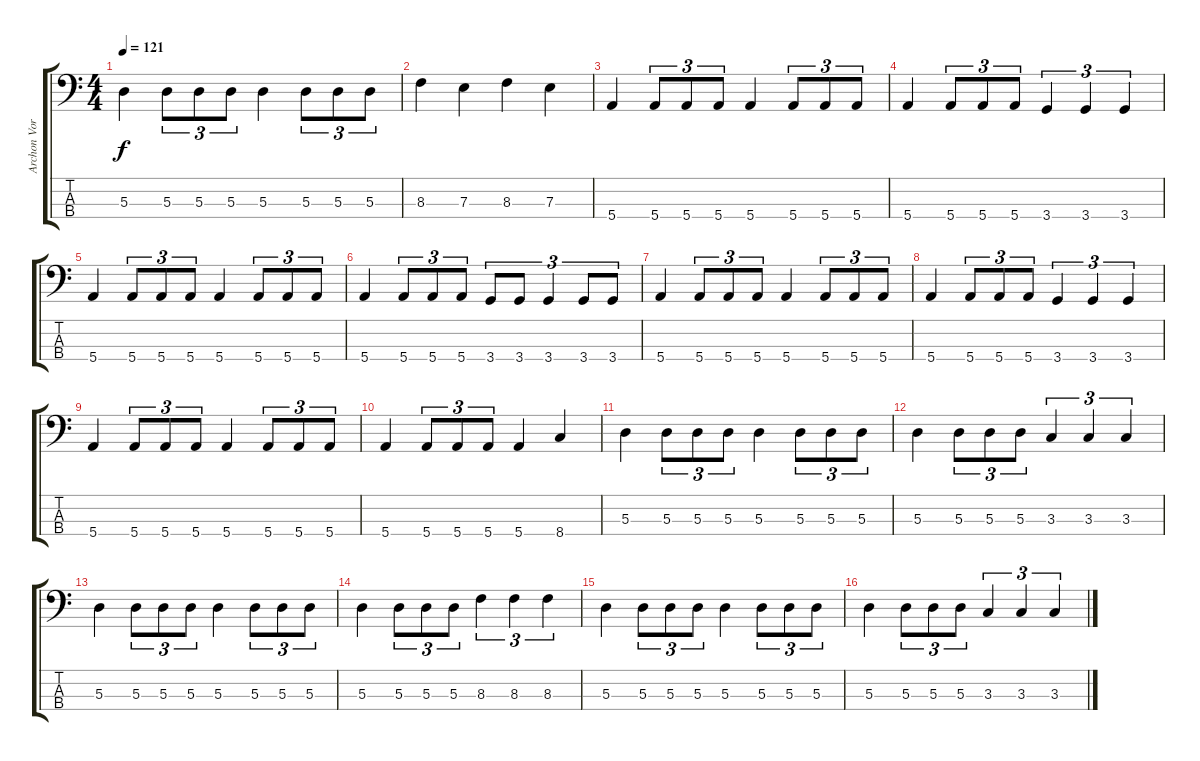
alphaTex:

\track ("Archon Vorskaath" "Archon Vor") {instrument electricbasspick}
\staff {score tabs}
\tuning (G2 D2 A1 E1) {hide}
\ts (4 4)
\tempo 121
\clef f4
\ks c
5.3.4{dy f} 5.3.8{tu (3 2)} 5.3.8{tu (3 2)} 5.3.8{tu (3 2)} 5.3.4 5.3.8{tu (3 2)} 5.3.8{tu (3 2)} 5.3.8{tu (3 2)} |
8.3.4 7.3.4 8.3.4 7.3.4 |
5.4.4 5.4.8{tu (3 2)} 5.4.8{tu (3 2)} 5.4.8{tu (3 2)} 5.4.4 5.4.8{tu (3 2)} 5.4.8{tu (3 2)} 5.4.8{tu (3 2)} |
5.4.4 5.4.8{tu (3 2)} 5.4.8{tu (3 2)} 5.4.8{tu (3 2)} 3.4.4{tu (3 2)} 3.4.4{tu (3 2)} 3.4.4{tu (3 2)} |
5.4.4 5.4.8{tu (3 2)} 5.4.8{tu (3 2)} 5.4.8{tu (3 2)} 5.4.4 5.4.8{tu (3 2)} 5.4.8{tu (3 2)} 5.4.8{tu (3 2)} |
5.4.4 5.4.8{tu (3 2)} 5.4.8{tu (3 2)} 5.4.8{tu (3 2)} 3.4.8{tu (3 2)} 3.4.8{tu (3 2)} 3.4.4{tu (3 2)} 3.4.8{tu (3 2)} 3.4.8{tu (3 2)} |
5.4.4 5.4.8{tu (3 2)} 5.4.8{tu (3 2)} 5.4.8{tu (3 2)} 5.4.4 5.4.8{tu (3 2)} 5.4.8{tu (3 2)} 5.4.8{tu (3 2)} |
5.4.4 5.4.8{tu (3 2)} 5.4.8{tu (3 2)} 5.4.8{tu (3 2)} 3.4.4{tu (3 2)} 3.4.4{tu (3 2)} 3.4.4{tu (3 2)} |
5.4.4 5.4.8{tu (3 2)} 5.4.8{tu (3 2)} 5.4.8{tu (3 2)} 5.4.4 5.4.8{tu (3 2)} 5.4.8{tu (3 2)} 5.4.8{tu (3 2)} |
5.4.4 5.4.8{tu (3 2)} 5.4.8{tu (3 2)} 5.4.8{tu (3 2)} 5.4.4 8.4.4 |
5.3.4 5.3.8{tu (3 2)} 5.3.8{tu (3 2)} 5.3.8{tu (3 2)} 5.3.4 5.3.8{tu (3 2)} 5.3.8{tu (3 2)} 5.3.8{tu (3 2)} |
5.3.4 5.3.8{tu (3 2)} 5.3.8{tu (3 2)} 5.3.8{tu (3 2)} 3.3.4{tu (3 2)} 3.3.4{tu (3 2)} 3.3.4{tu (3 2)} |
5.3.4 5.3.8{tu (3 2)} 5.3.8{tu (3 2)} 5.3.8{tu (3 2)} 5.3.4 5.3.8{tu (3 2)} 5.3.8{tu (3 2)} 5.3.8{tu (3 2)} |
5.3.4 5.3.8{tu (3 2)} 5.3.8{tu (3 2)} 5.3.8{tu (3 2)} 8.3.4{tu (3 2)} 8.3.4{tu (3 2)} 8.3.4{tu (3 2)} |
5.3.4 5.3.8{tu (3 2)} 5.3.8{tu (3 2)} 5.3.8{tu (3 2)} 5.3.4 5.3.8{tu (3 2)} 5.3.8{tu (3 2)} 5.3.8{tu (3 2)} |
5.3.4 5.3.8{tu (3 2)} 5.3.8{tu (3 2)} 5.3.8{tu (3 2)} 3.3.4{tu (3 2)} 3.3.4{tu (3 2)} 3.3.4{tu (3 2)}
